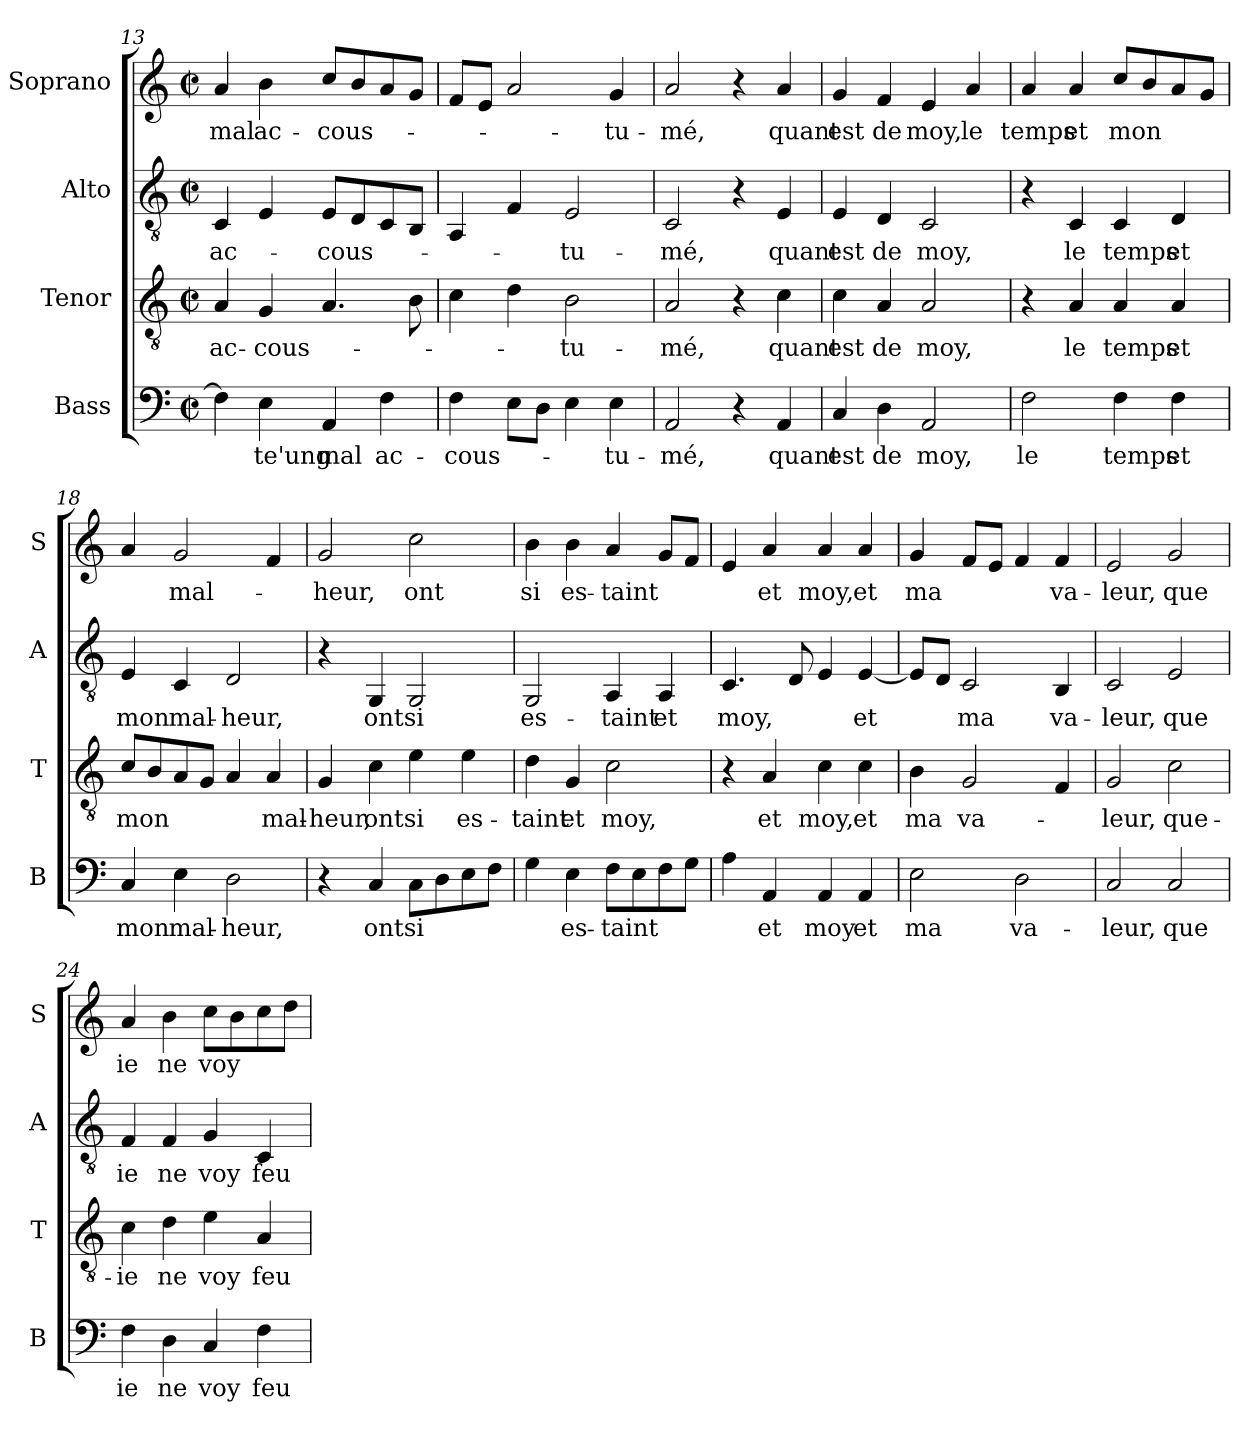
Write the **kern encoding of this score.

**kern	**text	**kern	**text	**kern	**text	**kern	**text
*part4	*part4	*part3	*part3	*part2	*part2	*part1	*part1
*staff4	*staff4	*staff3	*staff3	*staff2	*staff2	*staff1	*staff1
*I"Bass	*	*I"Tenor	*	*I"Alto	*	*I"Soprano	*
*I'B	*	*I'T	*	*I'A	*	*I'S	*
*clefF4	*	*clefGv2	*	*clefGv2	*	*clefG2	*
*k[]	*	*k[]	*	*k[]	*	*k[]	*
*C:	*	*C:	*	*C:	*	*C:	*
*M2/2	*	*M2/2	*	*M2/2	*	*M2/2	*
*met(c|)	*	*met(c|)	*	*met(c|)	*	*met(c|)	*
=13	=13	=13	=13	=13	=13	=13	=13
!	!	!	!LO:LY:b	!	!LO:LY:b	!	!LO:LY:b
4F\]	.	4A/	ac-	4C/	ac-	4a/	mal
!	!LO:LY:b	!	!LO:LY:b	!	!	!	!LO:LY:b
4E\	te'ung	4G/	-cous-	4E/	.	4b\	ac-
!	!LO:LY:b	!	!	!	!LO:LY:b	!	!LO:LY:b
4AA/	mal	4.A/	.	8E/L	-cous-	8cc/L	-cous-
.	.	.	.	8D/	.	8b/	.
!	!LO:LY:b	!	!	!	!	!	!
4F\	ac-	.	.	8C/	.	8a/	.
.	.	8B\	.	8BB/J	.	8g/J	.
=14	=14	=14	=14	=14	=14	=14	=14
!	!LO:LY:b	!	!	!	!	!	!
4F\	-cous-	4c\	.	4AA/	.	8f/L	.
.	.	.	.	.	.	8e/J	.
8E\L	.	4d\	.	4F/	.	2a/	.
8D\J	.	.	.	.	.	.	.
!	!	!	!LO:LY:b	!	!LO:LY:b	!	!
4E\	.	2B\	-tu-	2E/	-tu-	.	.
!	!LO:LY:b	!	!	!	!	!	!LO:LY:b
4E\	-tu-	.	.	.	.	4g/	-tu-
=15	=15	=15	=15	=15	=15	=15	=15
!	!LO:LY:b	!	!LO:LY:b	!	!LO:LY:b	!	!LO:LY:b
2AA/	-mé,	2A/	-mé,	2C/	-mé,	2a/	-mé,
4r	.	4r	.	4r	.	4r	.
!	!LO:LY:b	!	!LO:LY:b	!	!LO:LY:b	!	!LO:LY:b
4AA/	quant	4c\	quant	4E/	quant	4a/	quant
!!LO:LB:g=z
=16	=16	=16	=16	=16	=16	=16	=16
!	!LO:LY:b	!	!LO:LY:b	!	!LO:LY:b	!	!LO:LY:b
4C/	est	4c\	est	4E/	est	4g/	est
!	!LO:LY:b	!	!LO:LY:b	!	!LO:LY:b	!	!LO:LY:b
4D\	de	4A/	de	4D/	de	4f/	de
!	!LO:LY:b	!	!LO:LY:b	!	!LO:LY:b	!	!LO:LY:b
2AA/	moy,	2A/	moy,	2C/	moy,	4e/	moy,
!	!	!	!	!	!	!	!LO:LY:b
.	.	.	.	.	.	4a/	le
=17	=17	=17	=17	=17	=17	=17	=17
!	!LO:LY:b	!	!	!	!	!	!LO:LY:b
2F\	le	4r	.	4r	.	4a/	temps
!	!	!	!LO:LY:b	!	!LO:LY:b	!	!LO:LY:b
.	.	4A/	le	4C/	le	4a/	et
!	!LO:LY:b	!	!LO:LY:b	!	!LO:LY:b	!	!LO:LY:b
4F\	temps	4A/	temps	4C/	temps	8cc/L	mon
.	.	.	.	.	.	8b/	.
!	!LO:LY:b	!	!LO:LY:b	!	!LO:LY:b	!	!
4F\	et	4A/	et	4D/	et	8a/	.
.	.	.	.	.	.	8g/J	.
=18	=18	=18	=18	=18	=18	=18	=18
!	!LO:LY:b	!	!LO:LY:b	!	!LO:LY:b	!	!
4C/	mon	8c/L	mon	4E/	mon	4a/	.
.	.	8B/	.	.	.	.	.
!	!LO:LY:b	!	!	!	!LO:LY:b	!	!LO:LY:b
4E\	mal-	8A/	.	4C/	mal-	2g/	mal-
.	.	8G/J	.	.	.	.	.
!	!LO:LY:b	!	!	!	!LO:LY:b	!	!
2D\	-heur,	4A/	.	2D/	-heur,	.	.
!	!	!	!LO:LY:b	!	!	!	!
.	.	4A/	mal-	.	.	4f/	.
=19	=19	=19	=19	=19	=19	=19	=19
!	!	!	!LO:LY:b	!	!	!	!LO:LY:b
4r	.	4G/	-heur,	4r	.	2g/	-heur,
!	!LO:LY:b	!	!LO:LY:b	!	!LO:LY:b	!	!
4C/	ont	4c\	ont	4GG/	ont	.	.
!	!LO:LY:b	!	!LO:LY:b	!	!LO:LY:b	!	!LO:LY:b
8C\L	si	4e\	si	2GG/	si	2cc\	ont
8D\	.	.	.	.	.	.	.
!	!	!	!LO:LY:b	!	!	!	!
8E\	.	4e\	es-	.	.	.	.
8F\J	.	.	.	.	.	.	.
=20	=20	=20	=20	=20	=20	=20	=20
!	!	!	!LO:LY:b	!	!LO:LY:b	!	!LO:LY:b
4G\	.	4d\	-taint	2GG/	es-	4b\	si
!	!LO:LY:b	!	!LO:LY:b	!	!	!	!LO:LY:b
4E\	es-	4G/	et	.	.	4b\	es-
!	!LO:LY:b	!	!LO:LY:b	!	!LO:LY:b	!	!LO:LY:b
8F\L	-taint	2c\	moy,	4AA/	-taint	4a/	-taint
8E\	.	.	.	.	.	.	.
!	!	!	!	!	!LO:LY:b	!	!
8F\	.	.	.	4AA/	et	8g/L	.
8G\J	.	.	.	.	.	8f/J	.
!!LO:LB:g=z
=21	=21	=21	=21	=21	=21	=21	=21
!	!	!	!	!	!LO:LY:b	!	!
4A\	.	4r	.	4.C/	moy,	4e/	.
!	!LO:LY:b	!	!LO:LY:b	!	!	!	!LO:LY:b
4AA/	et	4A/	et	.	.	4a/	et
.	.	.	.	8D/	.	.	.
!	!LO:LY:b	!	!LO:LY:b	!	!	!	!LO:LY:b
4AA/	moy	4c\	moy,	4E/	.	4a/	moy,
!	!LO:LY:b	!	!LO:LY:b	!	!LO:LY:b	!	!LO:LY:b
4AA/	et	4c\	et	[4E/	et	4a/	et
=22	=22	=22	=22	=22	=22	=22	=22
!	!LO:LY:b	!	!LO:LY:b	!	!	!	!LO:LY:b
2E\	ma	4B\	ma	8E/L]	.	4g/	ma
.	.	.	.	8D/J	.	.	.
!	!	!	!LO:LY:b	!	!LO:LY:b	!	!
.	.	2G/	va-	2C/	ma	8f/L	.
.	.	.	.	.	.	8e/J	.
!	!LO:LY:b	!	!	!	!	!	!
2D\	va-	.	.	.	.	4f/	.
!	!	!	!	!	!LO:LY:b	!	!LO:LY:b
.	.	4F/	.	4BB/	va-	4f/	va-
=23	=23	=23	=23	=23	=23	=23	=23
!	!LO:LY:b	!	!LO:LY:b	!	!LO:LY:b	!	!LO:LY:b
2C/	-leur,	2G/	-leur,	2C/	-leur,	2e/	-leur,
!	!LO:LY:b	!	!LO:LY:b	!	!LO:LY:b	!	!LO:LY:b
2C/	que	2c\	que-	2E/	que	2g/	que
=24	=24	=24	=24	=24	=24	=24	=24
!	!LO:LY:b	!	!LO:LY:b	!	!LO:LY:b	!	!LO:LY:b
4F\	ie	4c\	-ie	4F/	ie	4a/	ie
!	!LO:LY:b	!	!LO:LY:b	!	!LO:LY:b	!	!LO:LY:b
4D\	ne	4d\	ne	4F/	ne	4b\	ne
!	!LO:LY:b	!	!LO:LY:b	!	!LO:LY:b	!	!LO:LY:b
4C/	voy	4e\	voy	4G/	voy	8cc\L	voy
.	.	.	.	.	.	8b\	.
!	!LO:LY:b	!	!LO:LY:b	!	!LO:LY:b	!	!
4F\	feu	4A/	feu	4C/	feu	8cc\	.
.	.	.	.	.	.	8dd\J	.
=	=	=	=	=	=	=	=
*-	*-	*-	*-	*-	*-	*-	*-
